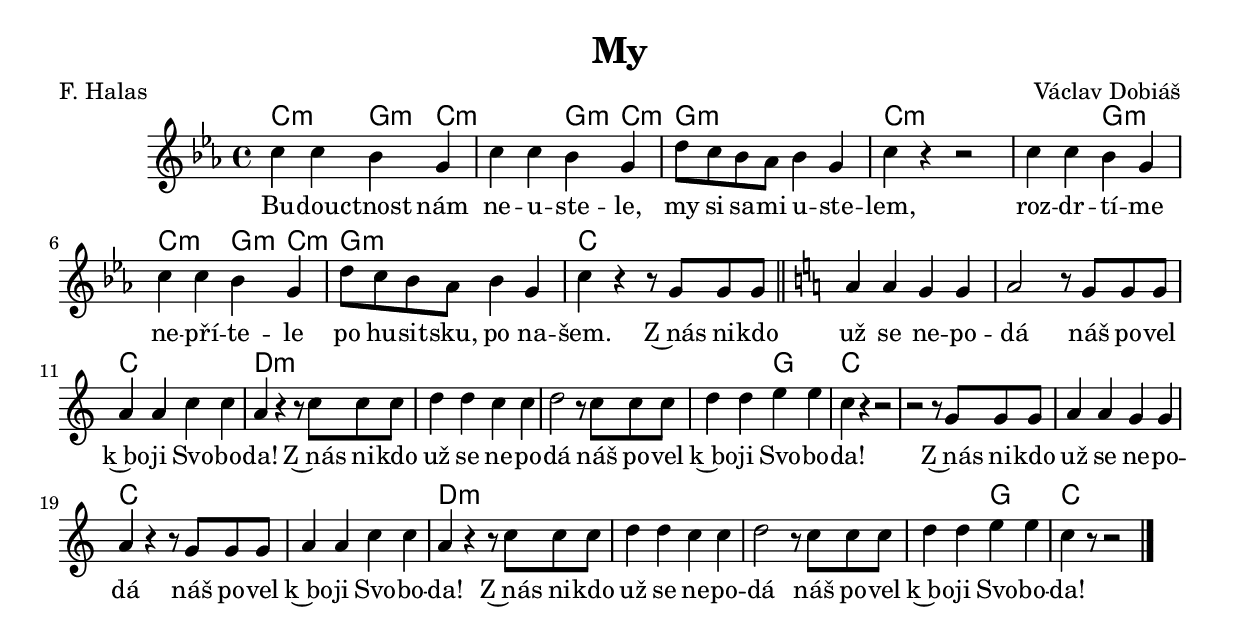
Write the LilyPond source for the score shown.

\version "2.20.0"
\header {
        title = "My" 
        composer = "Václav Dobiáš" 
	poet = "F. Halas" 
}

melody =  \relative c'' { 
\clef treble
\time 4/4 \key es \major 
c4 c bes g | c c bes g | d'8 c bes as bes4 g | c r4 r2|
c4 c bes g | c c bes g | d'8 c bes as bes4 g | c r4 r8 g g g \bar "||" 
\key c \major 
a4 a g g | a2 r8 g g g a4 a c c | a r r8 c c c |
d4 d c  c | d2 r8 c c c | d4 d e e |  c r r2 | 
r2 r8 g g g | a4 a g g |
a4 r4 r8 g g g | a4 a c c | a r r8 c c c |
d4 d c c | d2 r8 c c c | d4 d e e c r8 r2 
        \bar "|." 
}

text = \lyricmode {

Bu -- dou -- ctnost nám ne -- u -- ste -- le, my si sa -- mi u -- ste
-- lem,
roz -- dr -- tí -- me ne -- pří -- te -- le po hu -- sit -- sku, po na
-- šem. 
Z~nás ni -- kdo už se ne -- po -- dá náš po -- vel k~bo -- ji  Svo --
bo -- da!
Z~nás ni -- kdo už se ne -- po -- dá náš po -- vel k~bo -- ji  Svo --
bo -- da!
Z~nás ni -- kdo už se ne -- po -- dá náš po -- vel k~bo -- ji  Svo --
bo -- da!
Z~nás ni -- kdo už se ne -- po -- dá náš po -- vel k~bo -- ji  Svo --
bo -- da!
}

accompaniment =\chordmode {
c2:m g4:m c:m | c2:m g4:m c:m | g1:m | c:m |
c2:m g2:m | c2:m g4:m c:m | g1:m | c |
c | c | c | d:m | d:m | d:m | d2:m g | c1 |
c | c | c | c | d:m | d:m | d:m |d2:m g | c1 |
		}

\score {
        <<
         \new ChordNames {
             \set chordChanges = ##t
              \accompaniment
            }

          \new Voice = "one" { \autoBeamOn \melody }
          \new Lyrics \lyricsto "one" \text
       >>
        \midi  { \tempo 4 =150 }
        \layout { linewidth = 18.0\cm  }
}
